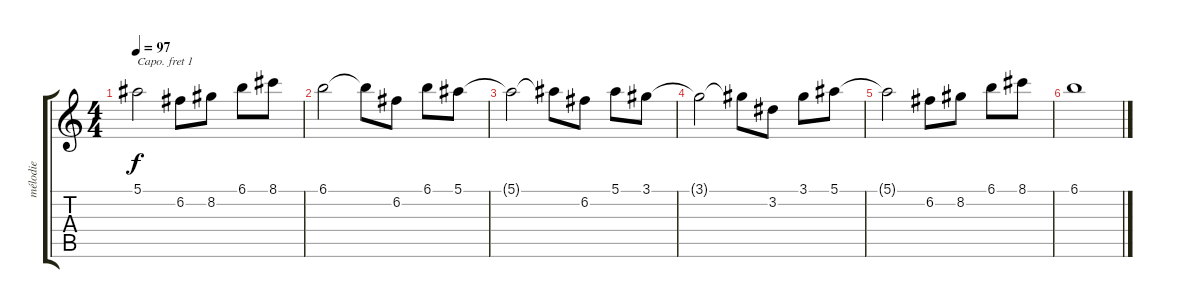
\track ("mélodie" "mélodie") {instrument electricguitarjazz}
\staff {score tabs}
\capo 1
\tuning (E4 B3 G3 D3 A2 E2) {hide}
\ts (4 4)
\tempo 97
\clef g2
\ks c
5.1{t}.2{dy f} 6.2.8 8.2.8 6.1.8 8.1.8 |
6.1.2 6.1{t}.8 6.2.8 6.1.8 5.1.8 |
5.1{t}.2 5.1{t}.8 6.2.8 5.1.8 3.1.8 |
3.1{t}.2 3.1{t}.8 3.2.8 3.1.8 5.1.8 |
5.1{t}.2 6.2.8 8.2.8 6.1.8 8.1.8 |
6.1.1
